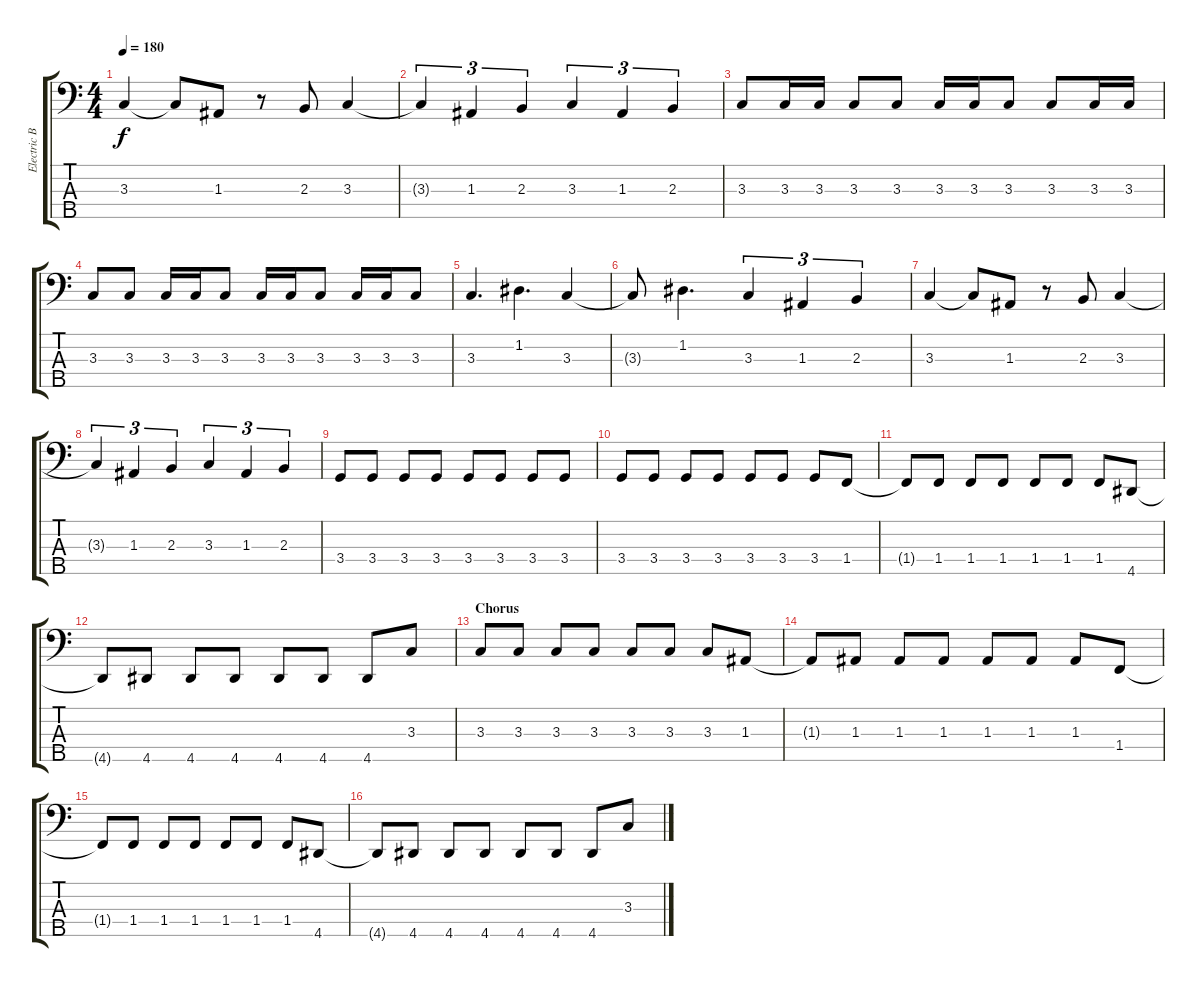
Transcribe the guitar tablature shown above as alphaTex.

\track ("Electric Bass (Ellefson)" "Electric B") {instrument electricbassfinger}
\staff {score tabs}
\tuning (G2 D2 A1 E1 B0) {hide}
\ts (4 4)
\tempo 180
\clef f4
\ks c
3.3.4{dy f} 3.3{t}.8 1.3.8 r.8 2.3.8 3.3.4 |
3.3{t}.4{tu (3 2)} 1.3.4{tu (3 2)} 2.3.4{tu (3 2)} 3.3.4{tu (3 2)} 1.3.4{tu (3 2)} 2.3.4{tu (3 2)} |
3.3.8 3.3.16 3.3.16 3.3.8 3.3.8 3.3.16 3.3.16 3.3.8 3.3.8 3.3.16 3.3.16 |
3.3.8 3.3.8 3.3.16 3.3.16 3.3.8 3.3.16 3.3.16 3.3.8 3.3.16 3.3.16 3.3.8 |
3.3.4{d} 1.2.4{d} 3.3.4 |
3.3{t}.8 1.2.4{d} 3.3.4{tu (3 2)} 1.3.4{tu (3 2)} 2.3.4{tu (3 2)} |
3.3.4 3.3{t}.8 1.3.8 r.8 2.3.8 3.3.4 |
3.3{t}.4{tu (3 2)} 1.3.4{tu (3 2)} 2.3.4{tu (3 2)} 3.3.4{tu (3 2)} 1.3.4{tu (3 2)} 2.3.4{tu (3 2)} |
3.4.8 3.4.8 3.4.8 3.4.8 3.4.8 3.4.8 3.4.8 3.4.8 |
3.4.8 3.4.8 3.4.8 3.4.8 3.4.8 3.4.8 3.4.8 1.4.8 |
1.4{t}.8 1.4.8 1.4.8 1.4.8 1.4.8 1.4.8 1.4.8 4.5.8 |
4.5{t}.8 4.5.8 4.5.8 4.5.8 4.5.8 4.5.8 4.5.8 3.3.8 |
\section ("" "Chorus")
3.3.8 3.3.8 3.3.8 3.3.8 3.3.8 3.3.8 3.3.8 1.3.8 |
1.3{t}.8 1.3.8 1.3.8 1.3.8 1.3.8 1.3.8 1.3.8 1.4.8 |
1.4{t}.8 1.4.8 1.4.8 1.4.8 1.4.8 1.4.8 1.4.8 4.5.8 |
4.5{t}.8 4.5.8 4.5.8 4.5.8 4.5.8 4.5.8 4.5.8 3.3.8
